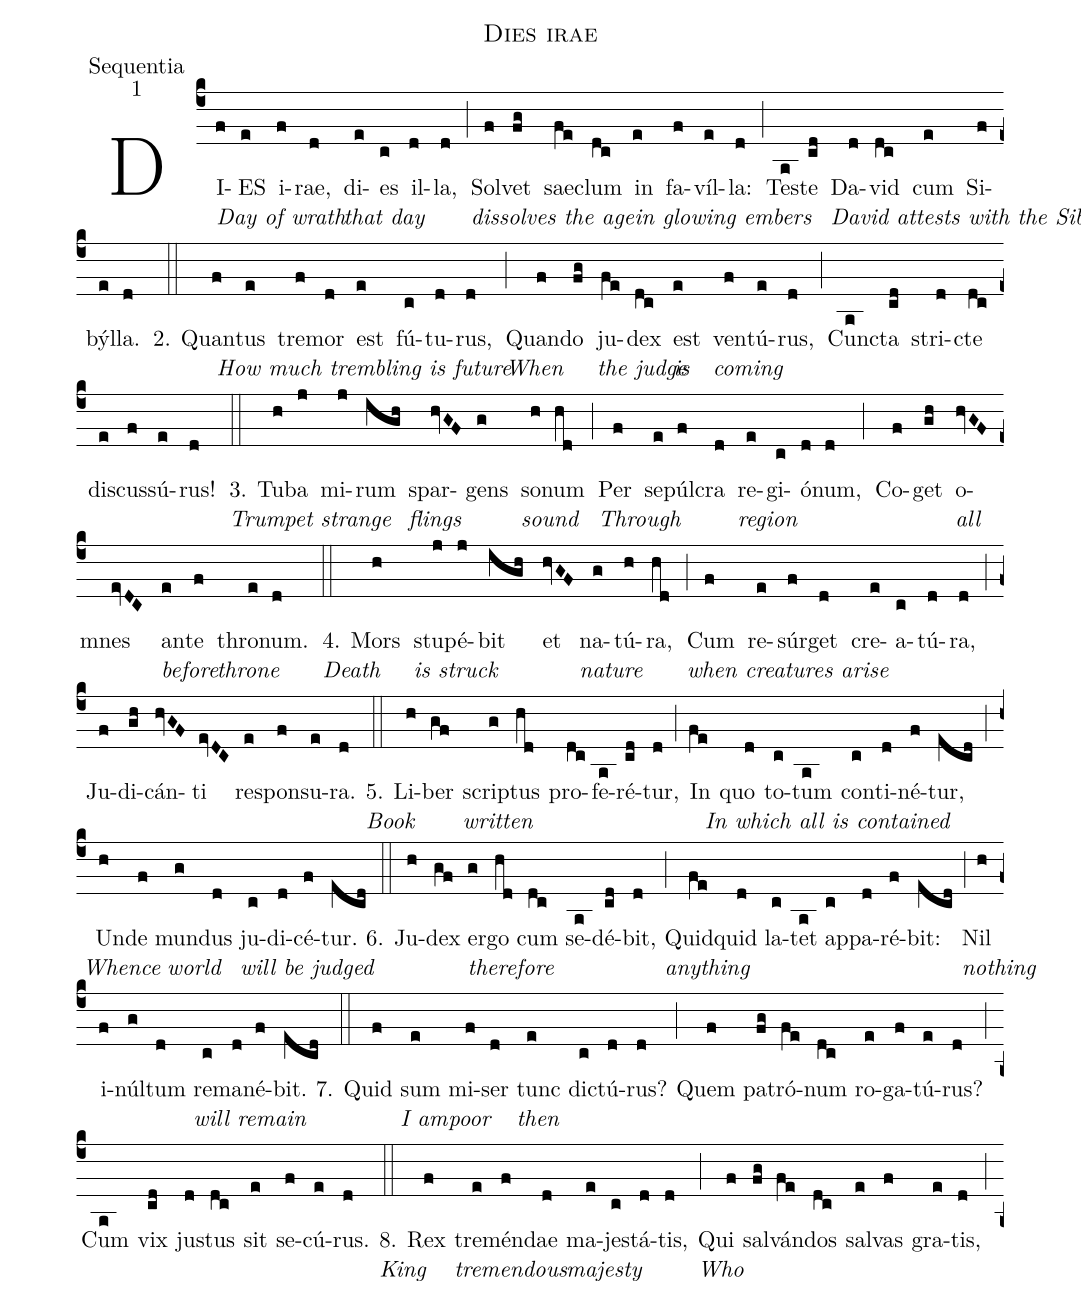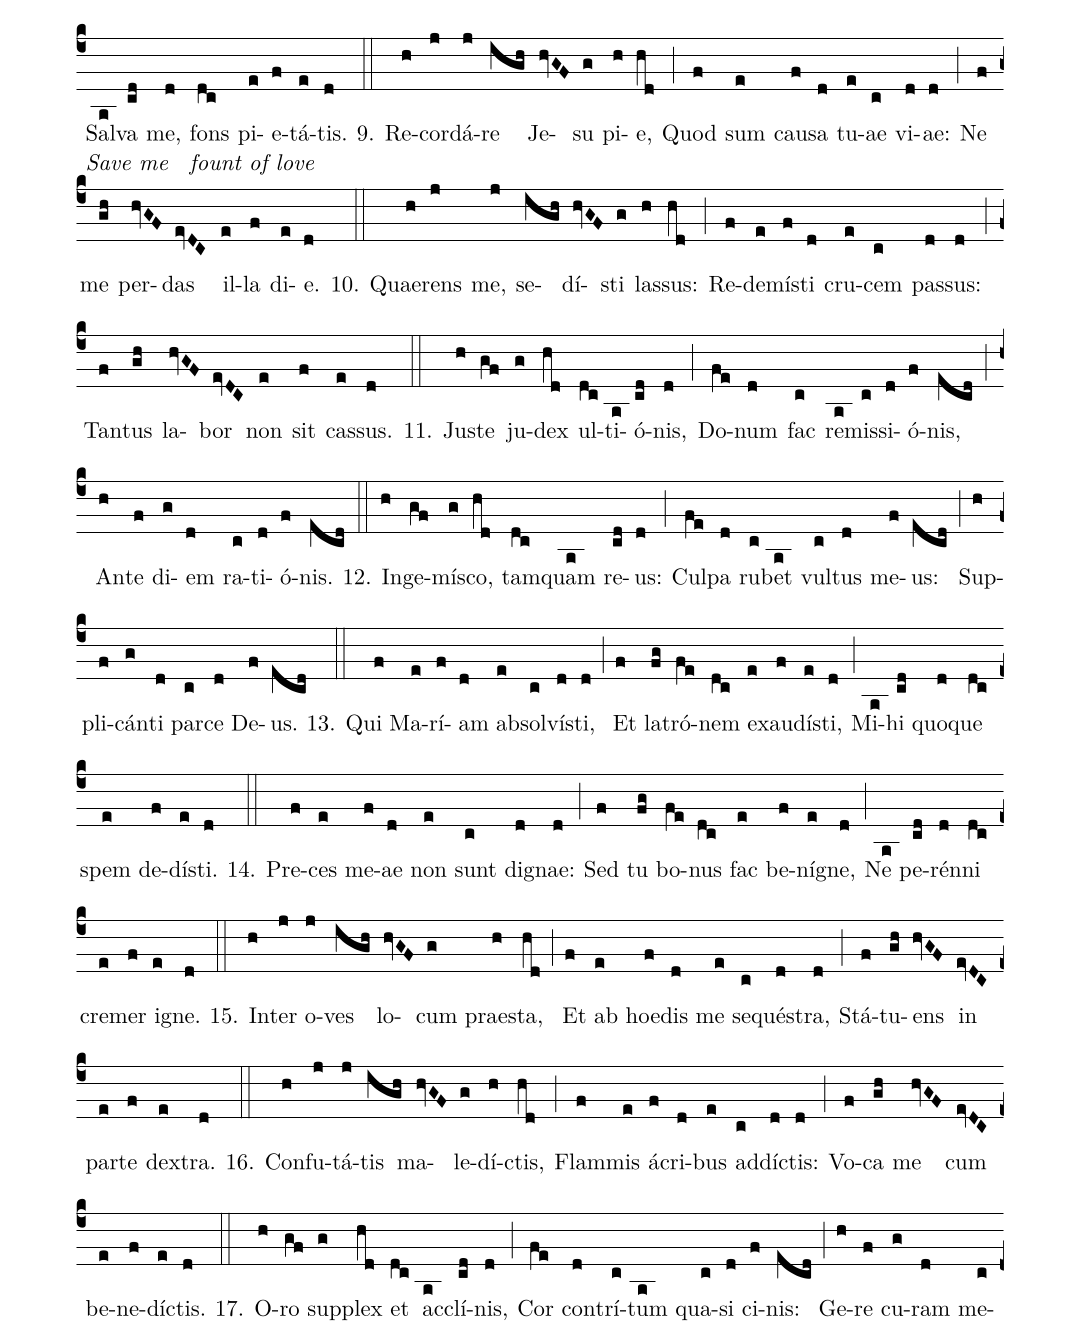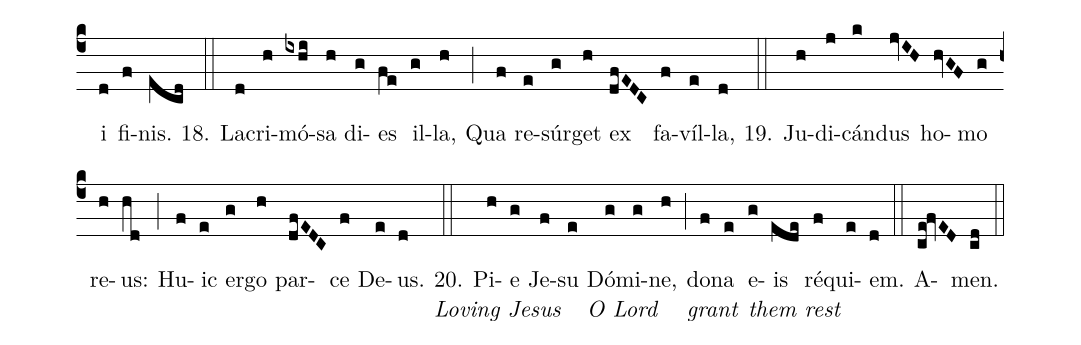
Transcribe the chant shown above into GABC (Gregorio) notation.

name:Dies irae;
office-part:Sequentia;
mode:1;
%%
(c4) DI[Day of wrath](f)ES(e) i[](f)rae,(d) di[that day](e)es(c) il[](d)la,(d) (;) Sol[dissolves the age](f)vet(fg) sae[](fe)clum(dc) in[in glowing embers](e) fa(f)víl(e)la:(d) (;) Te[](a)ste(cd) Da[David attests with the Sibyl](d)vid(dc) cum[](e) Si(f)býl(e)la.(d) (::)
2. Quan(f)tus[How much trembling is future](e) tre(f)mor(d) est(e) fú(c)tu(d)rus,[/](d) (;) Quan[When](f)do(fg) ju[the judge](fe)dex(dc) est[is](e) ven[coming](f)tú(e)rus,(d) (;) Cunc[](a)ta(cd) stri(d)cte(dc) di(e)scus(f)sú(e)rus!(d) (::)
3. Tu[Trumpet](h)ba(j) mi[strange](j)rum(igh) spar[flings](hvGF)gens(g) so[sound](h)num(hd) (;) Per[Through](f) se(e)púl(f)cra(d) re[region](e)gi(c)ó(d)num,(d) (;) Co(f)get(gh) o[all](hvGF)mnes(evDC) an[before](e)te(f) thro[throne](e)num.(d) (::)
4. Mors[Death](h) stu[is struck](j)pé(j)bit(igh) et(hvGF) na[nature](g)tú(h)ra,(hd) (;) Cum[when creatures arise](f) re(e)súr(f)get(d) cre(e)a(c)tú(d)ra,(d) (;) Ju(f)di(gh)cán(hvGF)ti(evDC) re(e)spon(f)su(e)ra.(d) (::)
5. Li[Book](h)ber(gf) scri[written](g)ptus(hd) pro(dc)fe(a)ré(cd)tur,(d) (;) In[In which all is contained](fe) quo(d) to(c)tum(a) con(c)ti(d)né(f)tur,[/](ecd) (;) Un[Whence](h)de[/](f) mun[world](g)dus[/](d) ju[will be judged](c)di(d)cé(f)tur.(ecd) (::)
6. Ju(h)dex(gf) er[therefore](g)go(hd) cum(dc) se(a)dé(cd)bit,(d) (;) Quid[anything](fe)quid(d) la(c)tet(a) ap(c)pa(d)ré(f)bit:(ecd) (;) Nil[nothing](h) i(f)núl(g)tum(d) re[will remain](c)ma(d)né(f)bit.(ecd) (::)
7. Quid(f) sum[I am](e) mi[poor](f)ser(d) tunc[then](e) di(c)ctú(d)rus?(d) (;) Quem(f) pa(fg)tró(fe)num(dc) ro(e)ga(f)tú(e)rus?(d) (;) Cum(a) vix(cd) ju(d)stus(dc) sit(e) se(f)cú(e)rus.(d) (::)
8. Rex[King](f) tre[tremendous](e)mén(f)dae(d) ma[majesty](e)je(c)stá(d)tis,(d) (;) Qui[Who](f) sal(fg)ván(fe)dos(dc) sal(e)vas(f) gra(e)tis,(d) (;) Sal[Save me](a)va(cd) me,(d) fons[fount of love](dc) pi(e)e(f)tá(e)tis.(d) (::)
9. Re(h)cor(j)dá(j)re(igh) Je(hvGF)su(g) pi(h)e,(hd) (;) Quod(f) sum(e) cau(f)sa(d) tu(e)ae(c) vi(d)ae:(d) (;) Ne(f) me(gh) per(hvGF)das(evDC) il(e)la(f) di(e)e.(d) (::)
10. Quae(h)rens(j) me,(j) se(igh)dí(hvGF)sti(g) las(h)sus:(hd) (;) Re(f)de(e)mí(f)sti(d) cru(e)cem(c) pas(d)sus:(d) (;) Tan(f)tus(gh) la(hvGF)bor(evDC) non(e) sit(f) cas(e)sus.(d) (::)
11. Ju(h)ste(gf) ju(g)dex(hd) ul(dc)ti(a)ó(cd)nis,(d) (;) Do(fe)num(d) fac(c) re(a)mis(c)si(d)ó(f)nis,(ecd) (;) An(h)te(f) di(g)em(d) ra(c)ti(d)ó(f)nis.(ecd) (::)
12. In(h)ge(gf)mí(g)sco,(hd) tam(dc)quam(a) re(cd)us:(d) (;) Cul(fe)pa(d) ru(c)bet(a) vul(c)tus(d) me(f)us:(ecd) (;) Sup(h)pli(f)cán(g)ti(d) par(c)ce(d) De(f)us.(ecd) (::)
13. Qui(f) Ma(e)rí(f)am(d) ab(e)sol(c)ví(d)sti,(d) (;) Et(f) la(fg)tró(fe)nem(dc) ex(e)au(f)dí(e)sti,(d) (;) Mi(a)hi(cd) quo(d)que(dc) spem(e) de(f)dí(e)sti.(d) (::)
14. Pre(f)ces(e) me(f)ae(d) non(e) sunt(c) di(d)gnae:(d) (;) Sed(f) tu(fg) bo(fe)nus(dc) fac(e) be(f)ní(e)gne,(d) (;) Ne(a) pe(cd)rén(d)ni(dc) cre(e)mer(f) i(e)gne.(d) (::)
15. In(h)ter(j) o(j)ves(igh) lo(hvGF)cum(g) prae(h)sta,(hd) (;) Et(f) ab(e) hoe(f)dis(d) me(e) se(c)qué(d)stra,(d) (;) Stá(f)tu(gh)ens(hvGF) in(evDC) par(e)te(f) dex(e)tra.(d) (::)
16. Con(h)fu(j)tá(j)tis(igh) ma(hvGF)le(g)dí(h)ctis,(hd) (;) Flam(f)mis(e) á(f)cri(d)bus(e) ad(c)dí(d)ctis:(d) (;) Vo(f)ca(gh) me(hvGF) cum(evDC) be(e)ne(f)dí(e)ctis.(d) (::)
17. O(h)ro(gf) sup(g)plex(hd) et(dc) ac(a)clí(cd)nis,(d) (;) Cor(fe) con(d)trí(c)tum(a) qua(c)si(d) ci(f)nis:(ecd) (;) Ge(h)re(f) cu(g)ram(d) me(c)i(d) fi(f)nis.(ecd) (::)
18. La(d)cri(h)mó(ixhi)sa(h) di(g)es(fe) il(g)la,(h) (;) Qua(f) re(e)súr(g)get(h) ex(dfEDC) fa(f)víl(e)la,(d) (::)
19. Ju(h)di(j)cán(k)dus(jvIH) ho(hvGF)mo(g) re(h)us:(hd) (;) Hu(f)ic(e) er(g)go(h) par(dfEDC)ce(f) De(e)us.(d) (::)
20. Pi[Loving Jesus](h)e(g) Je(f)su(e) Dó[O Lord](g)mi(g)ne,(h) (;) do[grant](f)na(e) e[them](g)is(ede) ré[rest](f)qui(e)em.(d) (::)
 A(ce!fvED)men.(cd) (::)
